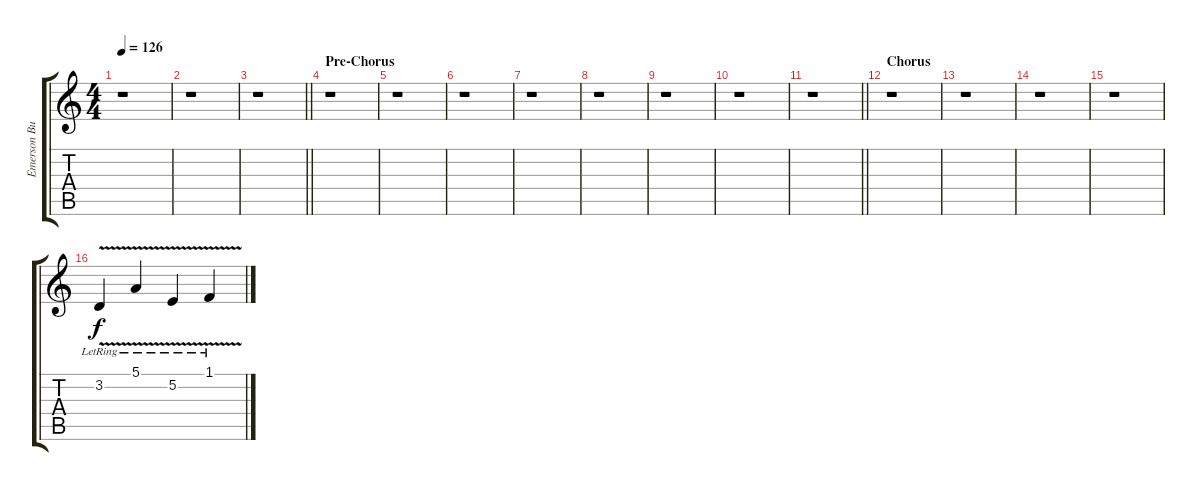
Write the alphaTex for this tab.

\track ("Emerson Burton (Keyboard)" "Emerson Bu") {instrument vibraphone}
\staff {score tabs}
\tuning (E4 B3 G3 D3 A2 E2) {hide}
\ts (4 4)
\tempo 126
\clef g2
\ks c
r.1{dy f} |
r.1 |
\barLineRight lightlight
r.1 |
\section ("" "Pre-Chorus")
r.1 |
r.1 |
r.1 |
r.1 |
r.1 |
r.1 |
r.1 |
\barLineRight lightlight
r.1 |
\section ("" "Chorus")
r.1 |
r.1 |
r.1 |
r.1 |
3.2{v lr}.4 5.1{v lr}.4 5.2{v lr}.4 1.1{v lr}.4
